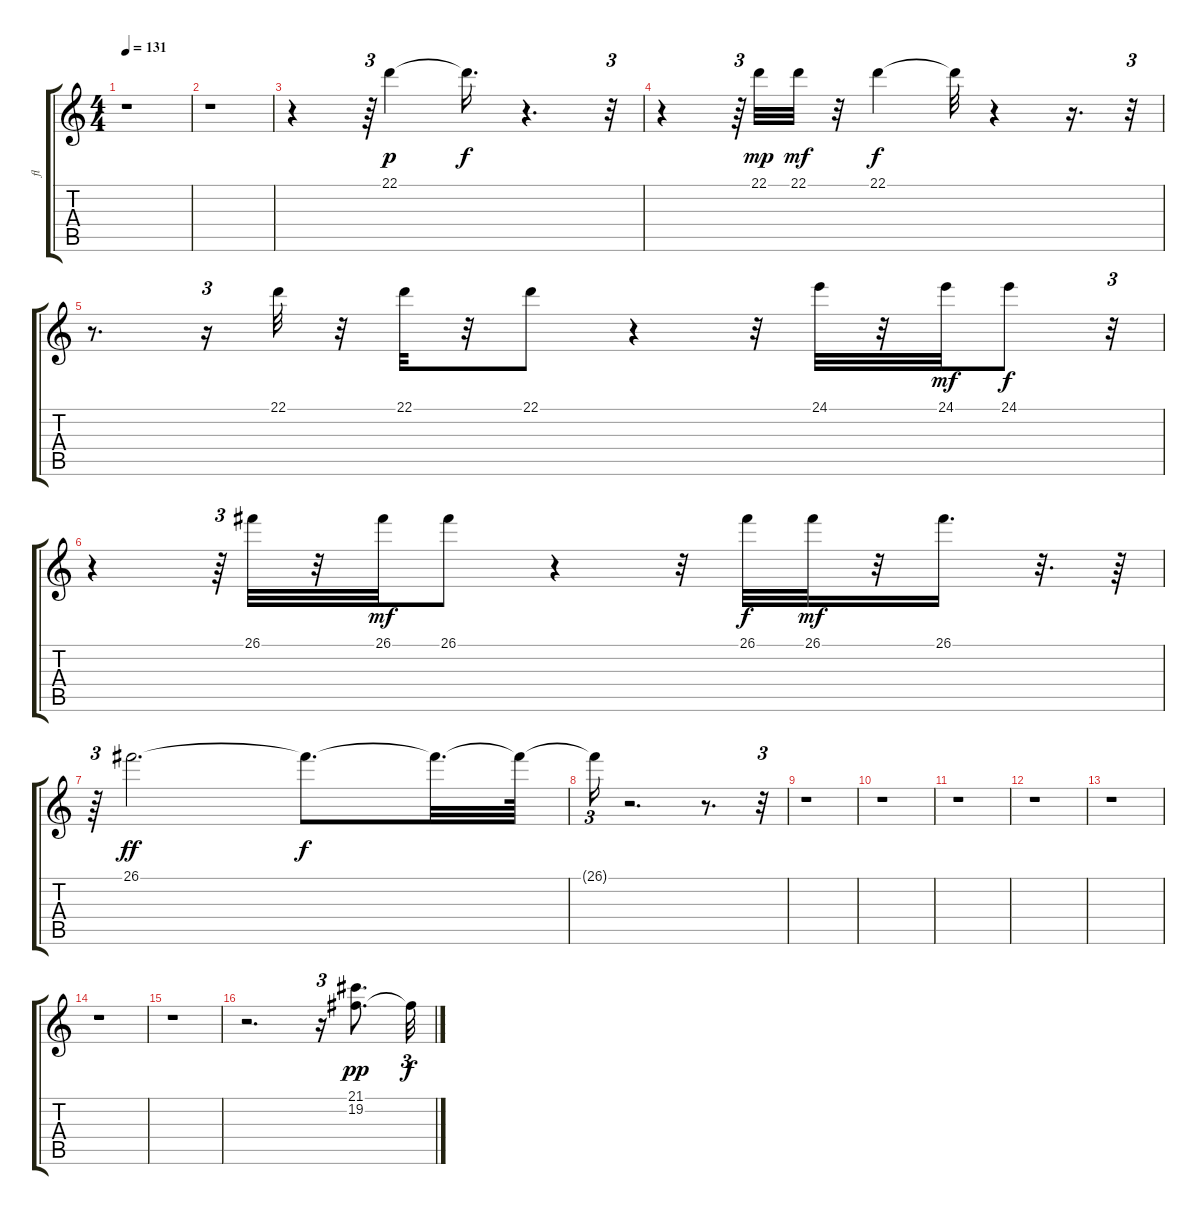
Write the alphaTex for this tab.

\track ("fl" "fl") {instrument flute}
\staff {score tabs}
\tuning (E4 B3 G3 D3 A2 E2) {hide}
\ts (4 4)
\tempo 131
\clef g2
\ks c
r.1{dy f} |
r.1 |
r.4 r.64{tu (3 2)} 22.1.4{dy p} 22.1{t}.16{d dy f} r.4{d} r.32{tu (3 2)} |
r.4 r.64{tu (3 2)} 22.1.32{dy mp} 22.1.32{dy mf} r.32 22.1.4{dy f} 22.1{t}.32 r.4 r.16{d} r.32{tu (3 2)} |
r.8{d} r.16{tu (3 2)} 22.1.32 r.32 22.1.32 r.32 22.1.8 r.4 r.32 24.1.32 r.32 24.1.32{dy mf} 24.1.8{dy f} r.32{tu (3 2)} |
r.4 r.64{tu (3 2)} 26.1.32 r.32 26.1.32{dy mf} 26.1.8 r.4 r.32 26.1.32{dy f} 26.1.32{dy mf} r.32 26.1.16{d} r.32{d} r.64 |
r.64{tu (3 2)} 26.1.2{d dy ff} 26.1{t}.8{d dy f} 26.1{t}.32{d} 26.1{t}.64 |
26.1{t}.16{tu (3 2)} r.2{d} r.8{d} r.32{tu (3 2)} |
r.1 |
r.1 |
r.1 |
r.1 |
r.1 |
r.1 |
r.1 |
r.2{d} r.16{tu (3 2)} (21.1 19.2).8{d dy pp} 19.2{t}.32{tu (3 2) dy f}
